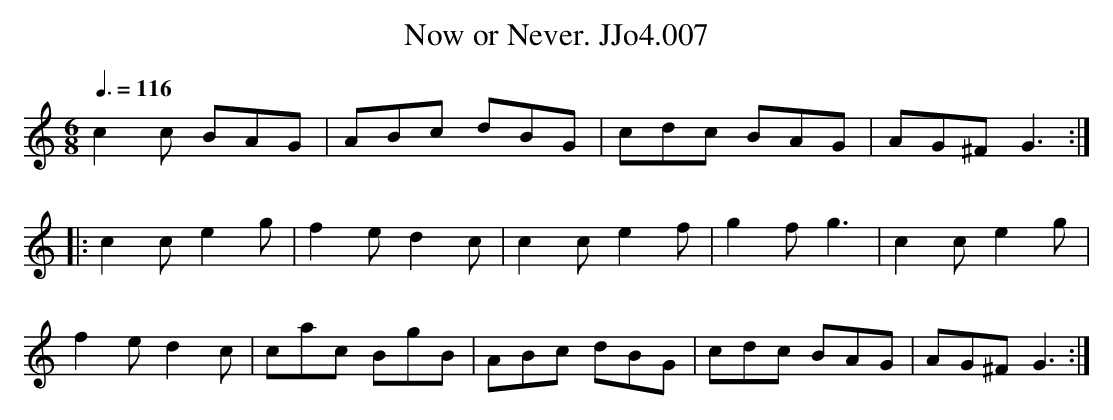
X:1
T:Now or Never. JJo4.007
M:6/8
L:1/8
Q:3/8=116
K:C
c2c BAG|ABc dBG|cdc BAG|AG^FG3:|
|:c2ce2g|f2ed2c|c2ce2f|g2fg3|c2ce2g|
f2ed2c|cac BgB|ABc dBG|cdc BAG|AG^FG3:|
